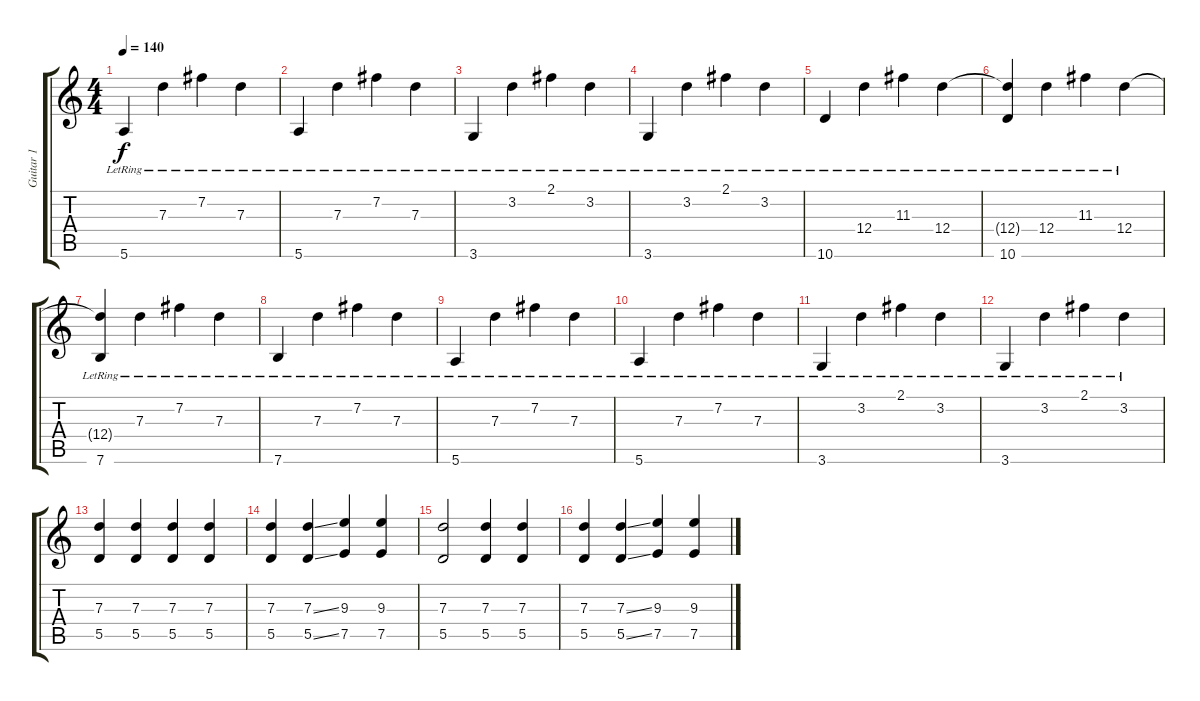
\track ("Guitar 1" "Guitar 1") {instrument overdrivenguitar}
\staff {score tabs}
\tuning (E4 B3 G3 D3 A2 E2) {hide}
\ts (4 4)
\tempo 140
\clef g2
\ks c
5.6{lr}.4{dy f} 7.3{lr}.4 7.2{lr}.4 7.3{lr}.4 |
5.6{lr}.4 7.3{lr}.4 7.2{lr}.4 7.3{lr}.4 |
3.6{lr}.4 3.2{lr}.4 2.1{lr}.4 3.2{lr}.4 |
3.6{lr}.4 3.2{lr}.4 2.1{lr}.4 3.2{lr}.4 |
10.6{lr}.4 12.4{lr}.4 11.3{lr}.4 12.4{lr}.4 |
(12.4{t} 10.6{lr}).4 12.4{lr}.4 11.3{lr}.4 12.4{lr}.4 |
(12.4{t} 7.6{lr}).4 7.3{lr}.4 7.2{lr}.4 7.3{lr}.4 |
7.6{lr}.4 7.3{lr}.4 7.2{lr}.4 7.3{lr}.4 |
5.6{lr}.4 7.3{lr}.4 7.2{lr}.4 7.3{lr}.4 |
5.6{lr}.4 7.3{lr}.4 7.2{lr}.4 7.3{lr}.4 |
3.6{lr}.4 3.2{lr}.4 2.1{lr}.4 3.2{lr}.4 |
3.6{lr}.4 3.2{lr}.4 2.1{lr}.4 3.2{lr}.4 |
(7.3 5.5).4 (7.3 5.5).4 (7.3 5.5).4 (7.3 5.5).4 |
(7.3 5.5).4 (7.3{ss} 5.5{ss}).4 (9.3 7.5).4 (9.3 7.5).4 |
(7.3 5.5).2 (7.3 5.5).4 (7.3 5.5).4 |
(7.3 5.5).4 (7.3{ss} 5.5{ss}).4 (9.3 7.5).4 (9.3 7.5).4
